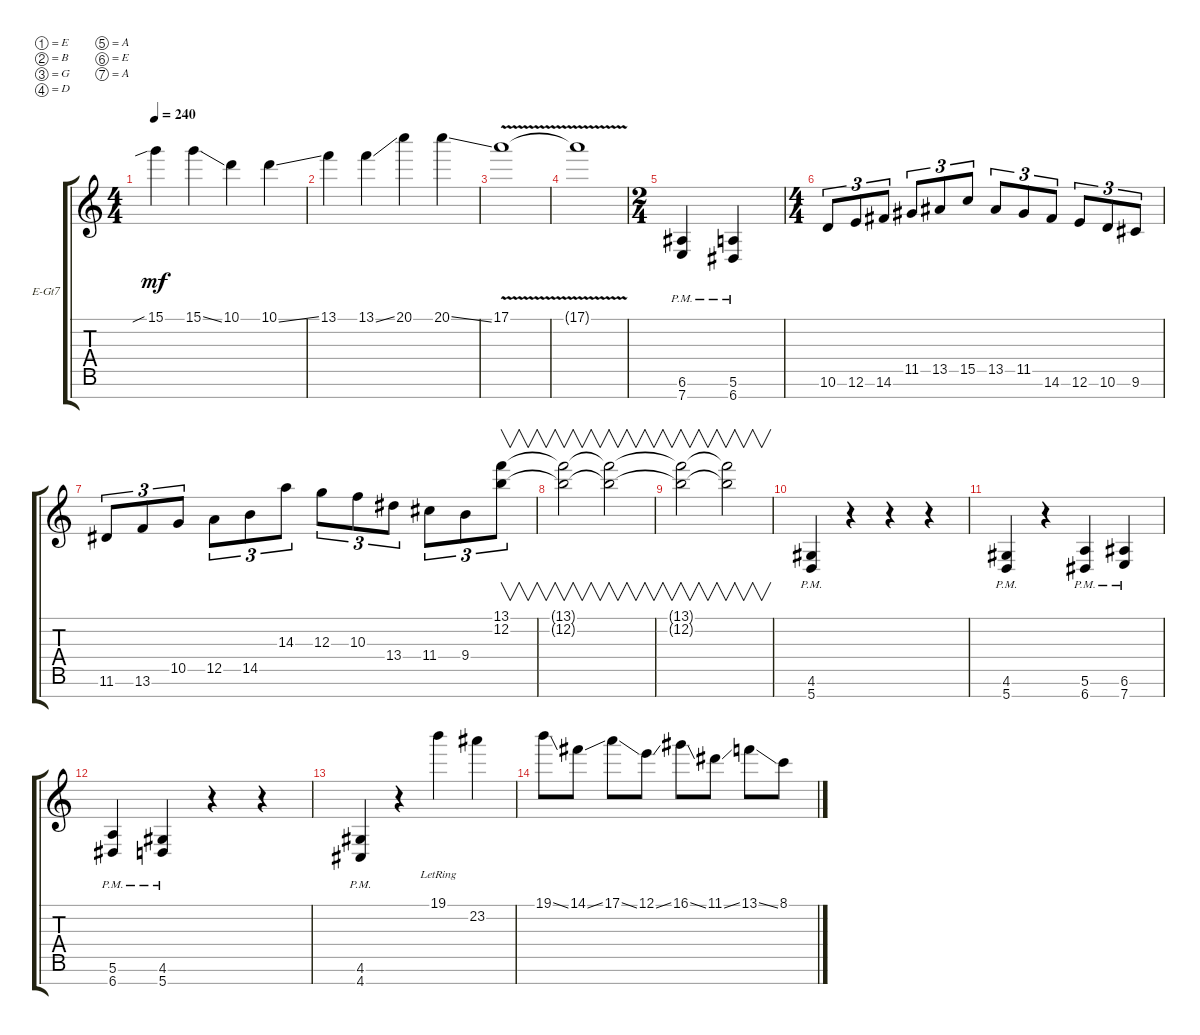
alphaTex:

\defaultSystemsLayout 4
\bracketExtendMode groupsimilarinstruments
\firstSystemTrackNameOrientation horizontal
\otherSystemsTrackNameOrientation horizontal
\track ("Electric Guitar" "E-Gt7") {instrument distortionguitar}
\staff {score tabs}
\tuning (E4 B3 G3 D3 A2 E2 A1)
\ts (4 4)
\tempo 240
\clef g2
\ks c
15.1{sib}.4{dy mf instrument distortionguitar} 15.1{ss}.4 10.1.4 10.1{ss}.4 |
13.1.4 13.1{ss}.4 20.1.4 20.1{ss}.4 |
17.1{v}.1 |
17.1{v t}.1 |
\ts (2 4)
(7.7{pm} 6.6{pm}).4 (6.7{pm} 5.6{pm}).4 |
\ts (4 4)
10.6.8{tu (3 2)} 12.6.8{tu (3 2)} 14.6.8{tu (3 2)} 11.5.8{tu (3 2)} 13.5.8{tu (3 2)} 15.5.8{tu (3 2)} 13.5.8{tu (3 2)} 11.5.8{tu (3 2)} 14.6.8{tu (3 2)} 12.6.8{tu (3 2)} 10.6.8{tu (3 2)} 9.6.8{tu (3 2)} |
11.6.8{tu (3 2)} 13.6.8{tu (3 2)} 10.5.8{tu (3 2)} 12.5.8{tu (3 2)} 14.5.8{tu (3 2)} 14.3.8{tu (3 2)} 12.3.8{tu (3 2)} 10.3.8{tu (3 2)} 13.4.8{tu (3 2)} 11.4.8{tu (3 2)} 9.4.8{tu (3 2)} (12.2 13.1).8{v tu (3 2)} |
(12.2{t} 13.1{t}).2{v} (12.2{t} 13.1{t}).2{v} |
(12.2{t} 13.1{t}).2{v} (12.2{t} 13.1{t}).2{v} |
(5.7{pm} 4.6{pm}).4 r.4 r.4 r.4 |
(5.7{pm} 4.6{pm}).4 r.4 (6.7{pm} 5.6{pm}).4 (7.7{pm} 6.6{pm}).4 |
(6.7{pm} 5.6{pm}).4 (5.7{pm} 4.6{pm}).4 r.4 r.4 |
(4.7{pm} 4.6{pm}).4 r.4 19.1{lr}.4 23.2.4 |
19.1{ss}.8 14.1{ss}.8 17.1{ss}.8 12.1{ss}.8 16.1{ss}.8 11.1{ss}.8 13.1{ss}.8 8.1.8
